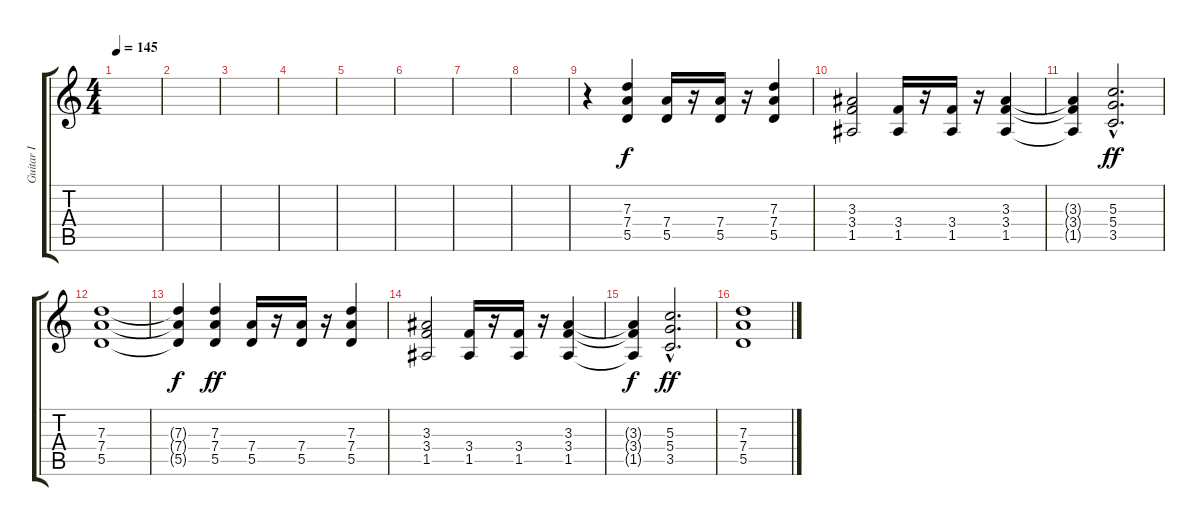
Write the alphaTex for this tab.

\track ("Guitar I" "Guitar I") {instrument distortionguitar}
\staff {score tabs}
\tuning (E4 B3 G3 D3 A2 E2) {hide}
\ts (4 4)
\tempo 145
\clef g2
\ks c
|
|
|
|
|
|
|
|
r.4 (7.3 7.4 5.5).4 (7.4 5.5).16 r.16 (7.4 5.5).16 r.16 (7.3 7.4 5.5).4 |
(3.3 3.4 1.5).2 (3.4 1.5).16 r.16 (3.4 1.5).16 r.16 (3.3 3.4 1.5).4 |
(3.3{t} 3.4{t} 1.5{t}).4{dy f} (5.3{hac} 5.4{hac} 3.5{hac}).2{d dy ff} |
(7.3 7.4 5.5).1 |
(7.3{t} 7.4{t} 5.5{t}).4{dy f} (7.3 7.4 5.5).4{dy ff} (7.4 5.5).16 r.16 (7.4 5.5).16 r.16 (7.3 7.4 5.5).4 |
(3.3 3.4 1.5).2 (3.4 1.5).16 r.16 (3.4 1.5).16 r.16 (3.3 3.4 1.5).4 |
(3.3{t} 3.4{t} 1.5{t}).4{dy f} (5.3{hac} 5.4{hac} 3.5{hac}).2{d dy ff} |
(7.3 7.4 5.5).1
